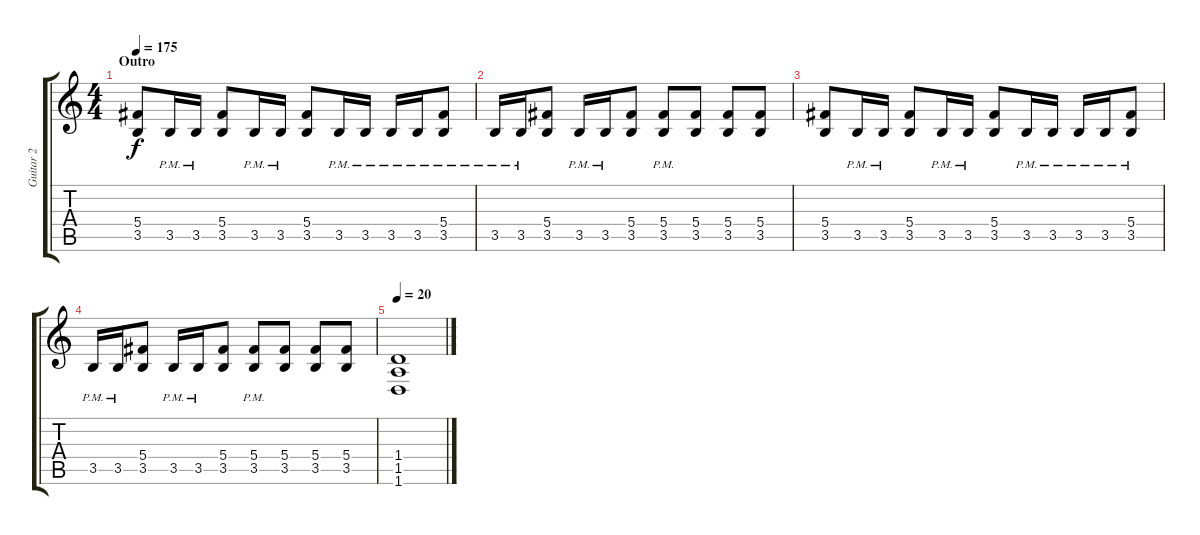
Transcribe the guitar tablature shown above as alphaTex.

\track ("Guitar 2" "Guitar 2") {instrument distortionguitar}
\staff {score tabs}
\tuning (Eb4 Bb3 Gb3 Db3 Ab2 Db2) {hide}
\ts (4 4)
\section ("" "Outro")
\tempo 175
\clef g2
\ks c
(5.4 3.5).8{dy f} 3.5{pm}.16 3.5{pm}.16 (5.4 3.5).8 3.5{pm}.16 3.5{pm}.16 (5.4 3.5).8 3.5{pm}.16 3.5{pm}.16 3.5{pm}.16 3.5{pm}.16 (5.4 3.5{pm}).8 |
3.5{pm}.16 3.5{pm}.16 (5.4 3.5).8 3.5{pm}.16 3.5{pm}.16 (5.4 3.5).8 (5.4{pm} 3.5{pm}).8 (5.4 3.5).8 (5.4 3.5).8 (5.4 3.5).8 |
(5.4 3.5).8 3.5{pm}.16 3.5{pm}.16 (5.4 3.5).8 3.5{pm}.16 3.5{pm}.16 (5.4 3.5).8 3.5{pm}.16 3.5{pm}.16 3.5{pm}.16 3.5{pm}.16 (5.4 3.5{pm}).8 |
3.5{pm}.16 3.5{pm}.16 (5.4 3.5).8 3.5{pm}.16 3.5{pm}.16 (5.4 3.5).8 (5.4{pm} 3.5{pm}).8 (5.4 3.5).8 (5.4 3.5).8 (5.4 3.5).8 |
\tempo 20
(1.4 1.5 1.6).1
